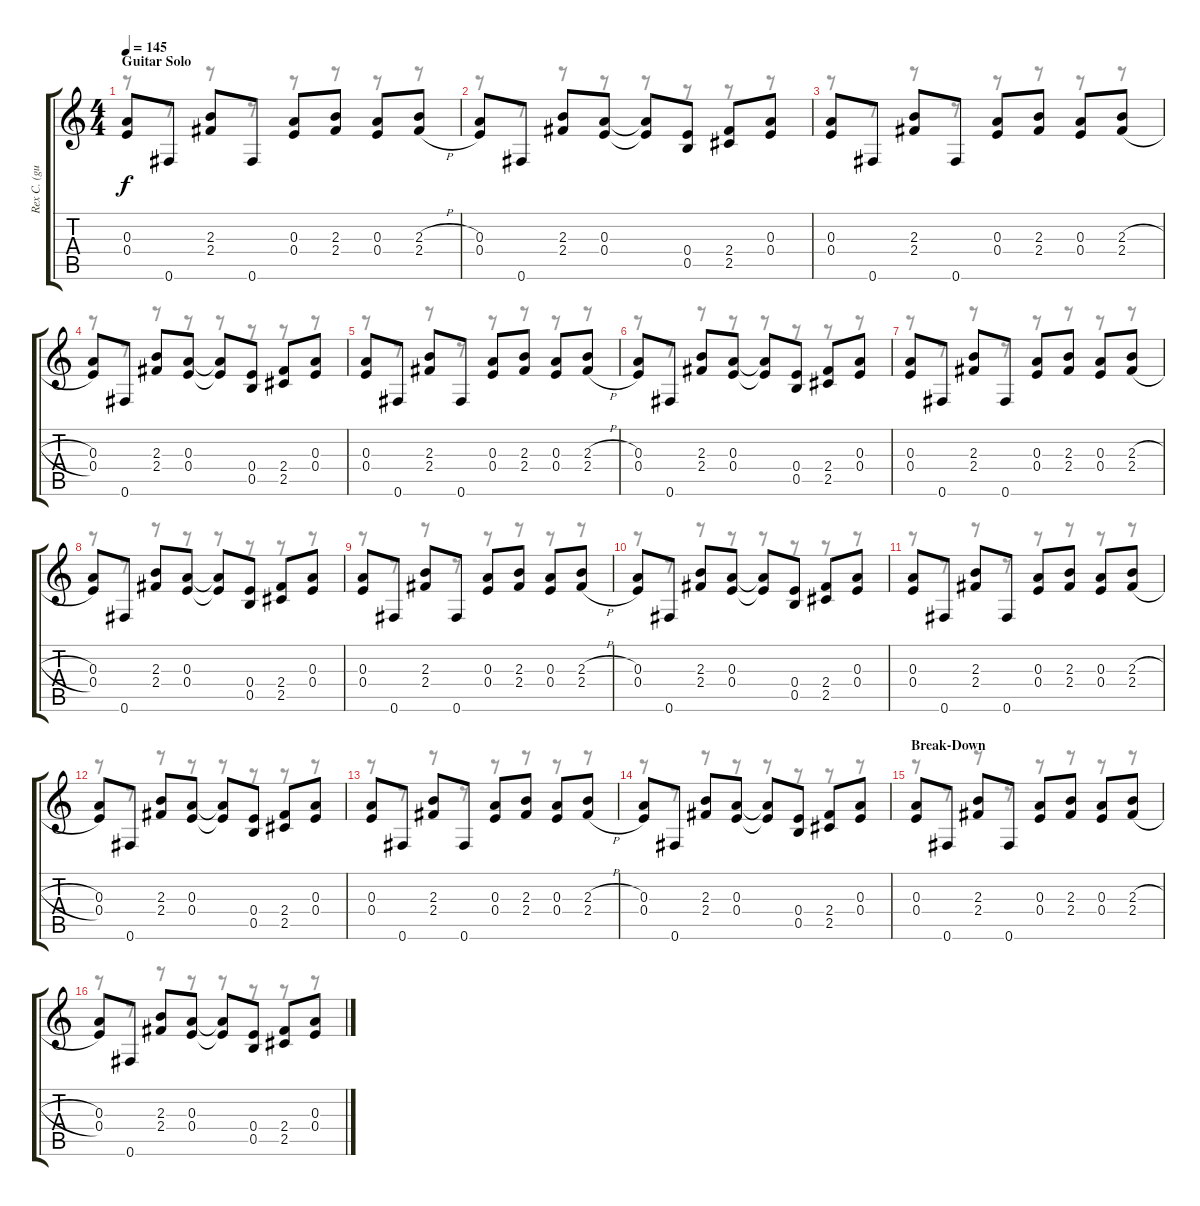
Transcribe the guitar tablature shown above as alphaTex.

\track ("Rex C. (guitar)" "Rex C. (gu") {instrument overdrivenguitar}
\staff {score tabs}
\tuning (Gb4 Db4 A3 E3 B2 Gb2) {hide}
\voice
\ts (4 4)
\section ("" "Guitar Solo")
\tempo 145
\clef g2
\ks c
(0.3 0.4).8{dy f} 0.6.8 (2.3 2.4).8 0.6.8 (0.3 0.4).8 (2.3 2.4).8 (0.3 0.4).8 (2.3{h} 2.4{h}).8 |
(0.3 0.4).8 0.6.8 (2.3 2.4).8 (0.3 0.4).8 (0.3{t} 0.4{t}).8 (0.4 0.5).8 (2.4 2.5).8 (0.3 0.4).8 |
(0.3 0.4).8 0.6.8 (2.3 2.4).8 0.6.8 (0.3 0.4).8 (2.3 2.4).8 (0.3 0.4).8 (2.3{h} 2.4{h}).8 |
(0.3 0.4).8 0.6.8 (2.3 2.4).8 (0.3 0.4).8 (0.3{t} 0.4{t}).8 (0.4 0.5).8 (2.4 2.5).8 (0.3 0.4).8 |
(0.3 0.4).8 0.6.8 (2.3 2.4).8 0.6.8 (0.3 0.4).8 (2.3 2.4).8 (0.3 0.4).8 (2.3{h} 2.4{h}).8 |
(0.3 0.4).8 0.6.8 (2.3 2.4).8 (0.3 0.4).8 (0.3{t} 0.4{t}).8 (0.4 0.5).8 (2.4 2.5).8 (0.3 0.4).8 |
(0.3 0.4).8 0.6.8 (2.3 2.4).8 0.6.8 (0.3 0.4).8 (2.3 2.4).8 (0.3 0.4).8 (2.3{h} 2.4{h}).8 |
(0.3 0.4).8 0.6.8 (2.3 2.4).8 (0.3 0.4).8 (0.3{t} 0.4{t}).8 (0.4 0.5).8 (2.4 2.5).8 (0.3 0.4).8 |
(0.3 0.4).8 0.6.8 (2.3 2.4).8 0.6.8 (0.3 0.4).8 (2.3 2.4).8 (0.3 0.4).8 (2.3{h} 2.4{h}).8 |
(0.3 0.4).8 0.6.8 (2.3 2.4).8 (0.3 0.4).8 (0.3{t} 0.4{t}).8 (0.4 0.5).8 (2.4 2.5).8 (0.3 0.4).8 |
(0.3 0.4).8 0.6.8 (2.3 2.4).8 0.6.8 (0.3 0.4).8 (2.3 2.4).8 (0.3 0.4).8 (2.3{h} 2.4{h}).8 |
(0.3 0.4).8 0.6.8 (2.3 2.4).8 (0.3 0.4).8 (0.3{t} 0.4{t}).8 (0.4 0.5).8 (2.4 2.5).8 (0.3 0.4).8 |
(0.3 0.4).8 0.6.8 (2.3 2.4).8 0.6.8 (0.3 0.4).8 (2.3 2.4).8 (0.3 0.4).8 (2.3{h} 2.4{h}).8 |
(0.3 0.4).8 0.6.8 (2.3 2.4).8 (0.3 0.4).8 (0.3{t} 0.4{t}).8 (0.4 0.5).8 (2.4 2.5).8 (0.3 0.4).8 |
\section ("" "Break-Down")
(0.3 0.4).8 0.6.8 (2.3 2.4).8 0.6.8 (0.3 0.4).8 (2.3 2.4).8 (0.3 0.4).8 (2.3{h} 2.4{h}).8 |
(0.3 0.4).8 0.6.8 (2.3 2.4).8 (0.3 0.4).8 (0.3{t} 0.4{t}).8 (0.4 0.5).8 (2.4 2.5).8 (0.3 0.4).8
\voice
\clef g2
\ottava regular
\simile none
\ks c
r.8{dy f} r.8 r.8 r.8 r.8 r.8 r.8 r.8 |
r.8 r.8 r.8 r.8 r.8 r.8 r.8 r.8 |
r.8 r.8 r.8 r.8 r.8 r.8 r.8 r.8 |
r.8 r.8 r.8 r.8 r.8 r.8 r.8 r.8 |
r.8 r.8 r.8 r.8 r.8 r.8 r.8 r.8 |
r.8 r.8 r.8 r.8 r.8 r.8 r.8 r.8 |
r.8 r.8 r.8 r.8 r.8 r.8 r.8 r.8 |
r.8 r.8 r.8 r.8 r.8 r.8 r.8 r.8 |
r.8 r.8 r.8 r.8 r.8 r.8 r.8 r.8 |
r.8 r.8 r.8 r.8 r.8 r.8 r.8 r.8 |
r.8 r.8 r.8 r.8 r.8 r.8 r.8 r.8 |
r.8 r.8 r.8 r.8 r.8 r.8 r.8 r.8 |
r.8 r.8 r.8 r.8 r.8 r.8 r.8 r.8 |
r.8 r.8 r.8 r.8 r.8 r.8 r.8 r.8 |
r.8 r.8 r.8 r.8 r.8 r.8 r.8 r.8 |
r.8 r.8 r.8 r.8 r.8 r.8 r.8 r.8
